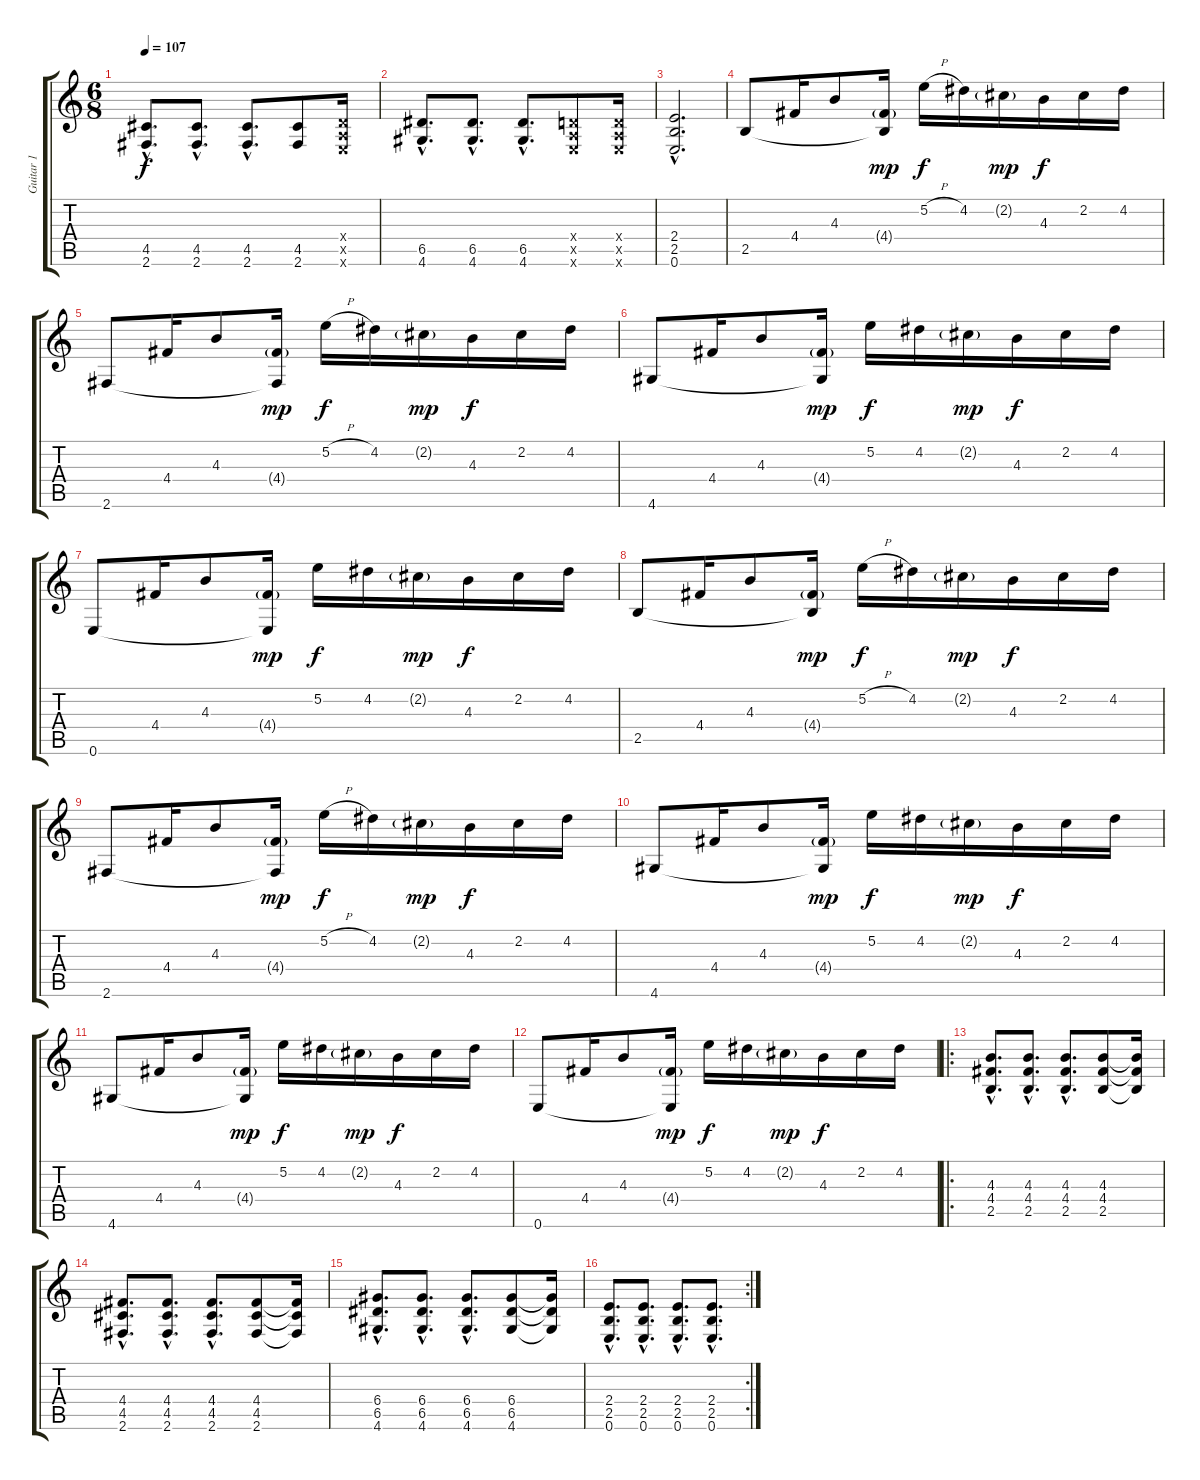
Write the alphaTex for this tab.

\track ("Guitar 1" "Guitar 1") {instrument electricguitarclean}
\staff {score tabs}
\tuning (E4 B3 G3 D3 A2 E2) {hide}
\ts (6 8)
\tempo 107
\clef g2
\ks c
(4.5{hac} 2.6{hac}).8{d dy f} (4.5{hac} 2.6{hac}).8{d} (4.5{hac} 2.6{hac}).8{d} (4.5 2.6).8 (0.4{x} 0.5{x} 0.6{x}).16 |
(6.5{hac} 4.6{hac}).8{d} (6.5{hac} 4.6{hac}).8{d} (6.5{hac} 4.6{hac}).8{d} (0.4{x} 0.5{x} 0.6{x}).8 (0.4{x} 0.5{x} 0.6{x}).16 |
(2.4{hac} 2.5{hac} 0.6{hac}).2{d} |
2.5.8{volume 10 instrument electricguitarclean} 4.4.16 4.3.8 (4.4{g} 2.5{t}).16{dy mp} 5.2{h}.16{dy f} 4.2.16 2.2{g}.16{dy mp} 4.3.16{dy f} 2.2.16 4.2.16 |
2.6.8 4.4.16 4.3.8 (4.4{g} 2.6{t}).16{dy mp} 5.2{h}.16{dy f} 4.2.16 2.2{g}.16{dy mp} 4.3.16{dy f} 2.2.16 4.2.16 |
4.6.8 4.4.16 4.3.8 (4.4{g} 4.6{t}).16{dy mp} 5.2.16{dy f} 4.2.16 2.2{g}.16{dy mp} 4.3.16{dy f} 2.2.16 4.2.16 |
0.6.8 4.4.16 4.3.8 (4.4{g} 0.6{t}).16{dy mp} 5.2.16{dy f} 4.2.16 2.2{g}.16{dy mp} 4.3.16{dy f} 2.2.16 4.2.16 |
2.5.8{volume 16 instrument electricguitarclean} 4.4.16 4.3.8 (4.4{g} 2.5{t}).16{dy mp} 5.2{h}.16{dy f} 4.2.16 2.2{g}.16{dy mp} 4.3.16{dy f} 2.2.16 4.2.16 |
2.6.8 4.4.16 4.3.8 (4.4{g} 2.6{t}).16{dy mp} 5.2{h}.16{dy f} 4.2.16 2.2{g}.16{dy mp} 4.3.16{dy f} 2.2.16 4.2.16 |
4.6.8 4.4.16 4.3.8 (4.4{g} 4.6{t}).16{dy mp} 5.2.16{dy f} 4.2.16 2.2{g}.16{dy mp} 4.3.16{dy f} 2.2.16 4.2.16 |
4.6.8 4.4.16 4.3.8 (4.4{g} 4.6{t}).16{dy mp} 5.2.16{dy f} 4.2.16 2.2{g}.16{dy mp} 4.3.16{dy f} 2.2.16 4.2.16 |
0.6.8 4.4.16 4.3.8 (4.4{g} 0.6{t}).16{dy mp} 5.2.16{dy f} 4.2.16 2.2{g}.16{dy mp} 4.3.16{dy f} 2.2.16 4.2.16 |
\ro
(4.3{hac} 4.4{hac} 2.5{hac}).8{d volume 12 instrument distortionguitar} (4.3{hac} 4.4{hac} 2.5{hac}).8{d} (4.3{hac} 4.4{hac} 2.5{hac}).8{d} (4.3 4.4 2.5).8 (4.3{t} 4.4{t} 2.5{t}).16 |
(4.4{hac} 4.5{hac} 2.6{hac}).8{d instrument distortionguitar} (4.4{hac} 4.5{hac} 2.6{hac}).8{d} (4.4{hac} 4.5{hac} 2.6{hac}).8{d} (4.4 4.5 2.6).8 (4.4{t} 4.5{t} 2.6{t}).16 |
(6.4{hac} 6.5{hac} 4.6{hac}).8{d instrument distortionguitar} (6.4{hac} 6.5{hac} 4.6{hac}).8{d} (6.4{hac} 6.5{hac} 4.6{hac}).8{d} (6.4 6.5 4.6).8 (6.4{t} 6.5{t} 4.6{t}).16 |
\rc 2
(2.4{hac} 2.5{hac} 0.6{hac}).8{d instrument distortionguitar} (2.4{hac} 2.5{hac} 0.6{hac}).8{d} (2.4{hac} 2.5{hac} 0.6{hac}).8{d} (2.4{hac} 2.5{hac} 0.6{hac}).8{d}
